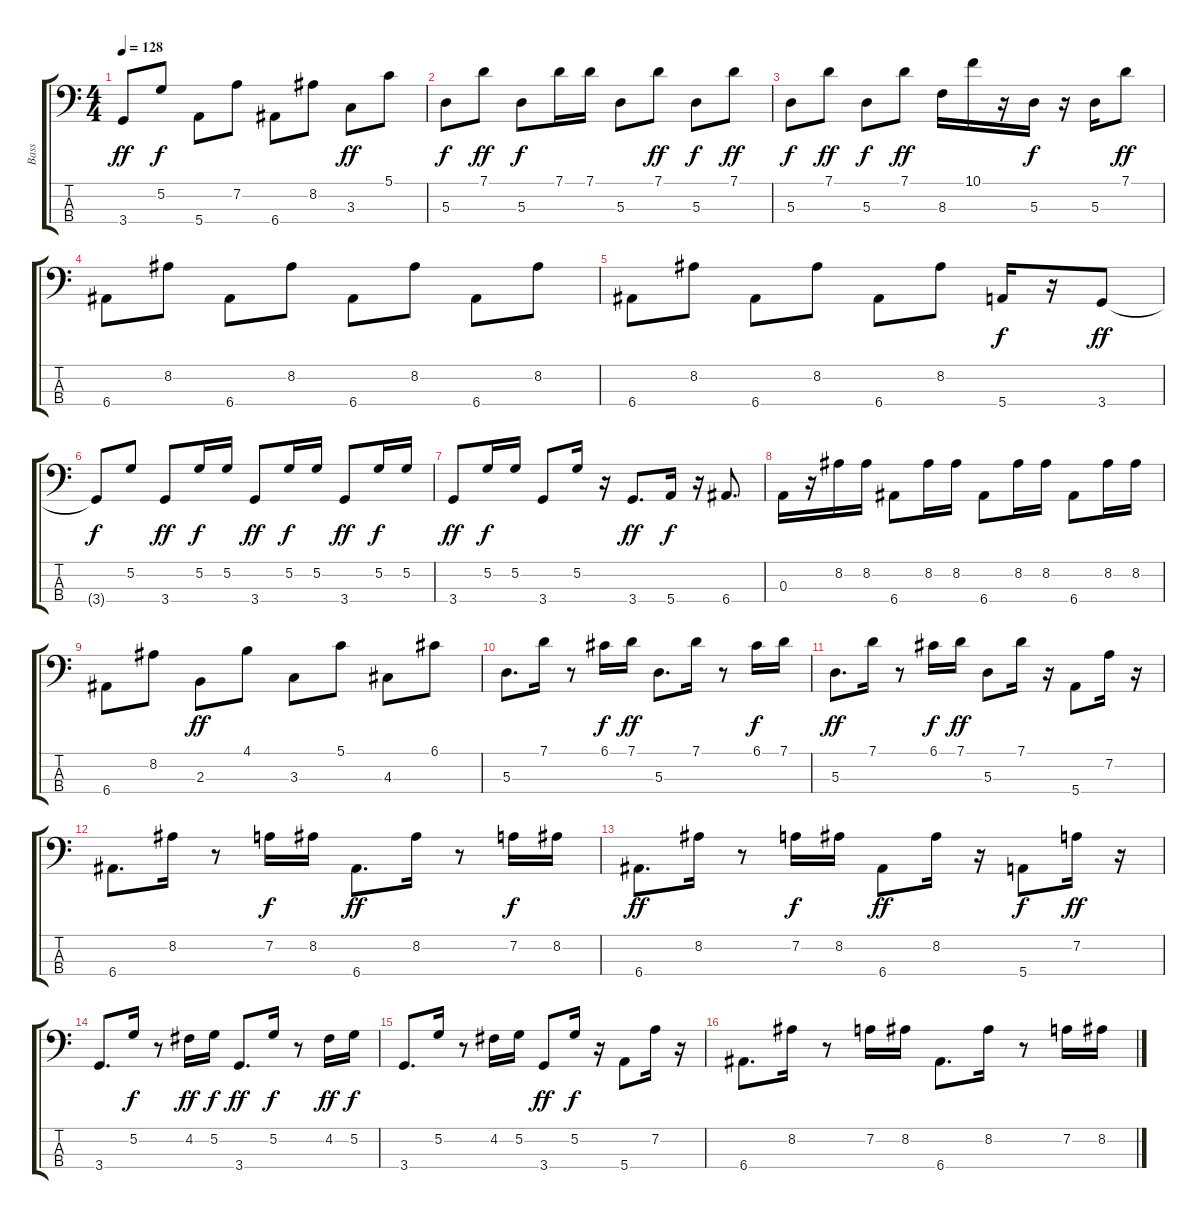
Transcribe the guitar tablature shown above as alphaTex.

\track ("Bass           " "Bass      ") {instrument electricbassfinger}
\staff {score tabs}
\tuning (G2 D2 A1 E1) {hide}
\ts (4 4)
\tempo 128
\clef f4
\ks c
3.4.8{dy ff} 5.2.8{dy f} 5.4.8 7.2.8 6.4.8 8.2.8 3.3.8{dy ff} 5.1.8 |
5.3.8{dy f} 7.1.8{dy ff} 5.3.8{dy f} 7.1.16 7.1.16 5.3.8 7.1.8{dy ff} 5.3.8{dy f} 7.1.8{dy ff} |
5.3.8{dy f} 7.1.8{dy ff} 5.3.8{dy f} 7.1.8{dy ff} 8.3.16 10.1.16 r.16 5.3.16{dy f} r.16 5.3.16 7.1.8{dy ff} |
6.4.8 8.2.8 6.4.8 8.2.8 6.4.8 8.2.8 6.4.8 8.2.8 |
6.4.8 8.2.8 6.4.8 8.2.8 6.4.8 8.2.8 5.4.16{dy f} r.16 3.4.8{dy ff} |
3.4{t}.8{dy f} 5.2.8 3.4.8{dy ff} 5.2.16{dy f} 5.2.16 3.4.8{dy ff} 5.2.16{dy f} 5.2.16 3.4.8{dy ff} 5.2.16{dy f} 5.2.16 |
3.4.8{dy ff} 5.2.16{dy f} 5.2.16 3.4.8 5.2.16 r.16 3.4.8{d dy ff} 5.4.16{dy f} r.16 6.4.8{d} |
0.3.16 r.16 8.2.16 8.2.16 6.4.8 8.2.16 8.2.16 6.4.8 8.2.16 8.2.16 6.4.8 8.2.16 8.2.16 |
6.4.8 8.2.8 2.3.8{dy ff} 4.1.8 3.3.8 5.1.8 4.3.8 6.1.8 |
5.3.8{d} 7.1.16 r.8 6.1.16{dy f} 7.1.16{dy ff} 5.3.8{d} 7.1.16 r.8 6.1.16{dy f} 7.1.16 |
5.3.8{d dy ff} 7.1.16 r.8 6.1.16{dy f} 7.1.16{dy ff} 5.3.8 7.1.16 r.16 5.4.8 7.2.16 r.16 |
6.4.8{d} 8.2.16 r.8 7.2.16{dy f} 8.2.16 6.4.8{d dy ff} 8.2.16 r.8 7.2.16{dy f} 8.2.16 |
6.4.8{d dy ff} 8.2.16 r.8 7.2.16{dy f} 8.2.16 6.4.8{dy ff} 8.2.16 r.16 5.4.8{dy f} 7.2.16{dy ff} r.16 |
3.4.8{d} 5.2.16{dy f} r.8 4.2.16{dy ff} 5.2.16{dy f} 3.4.8{d dy ff} 5.2.16{dy f} r.8 4.2.16{dy ff} 5.2.16{dy f} |
3.4.8{d} 5.2.16 r.8 4.2.16 5.2.16 3.4.8{dy ff} 5.2.16{dy f} r.16 5.4.8 7.2.16 r.16 |
6.4.8{d} 8.2.16 r.8 7.2.16 8.2.16 6.4.8{d} 8.2.16 r.8 7.2.16 8.2.16
